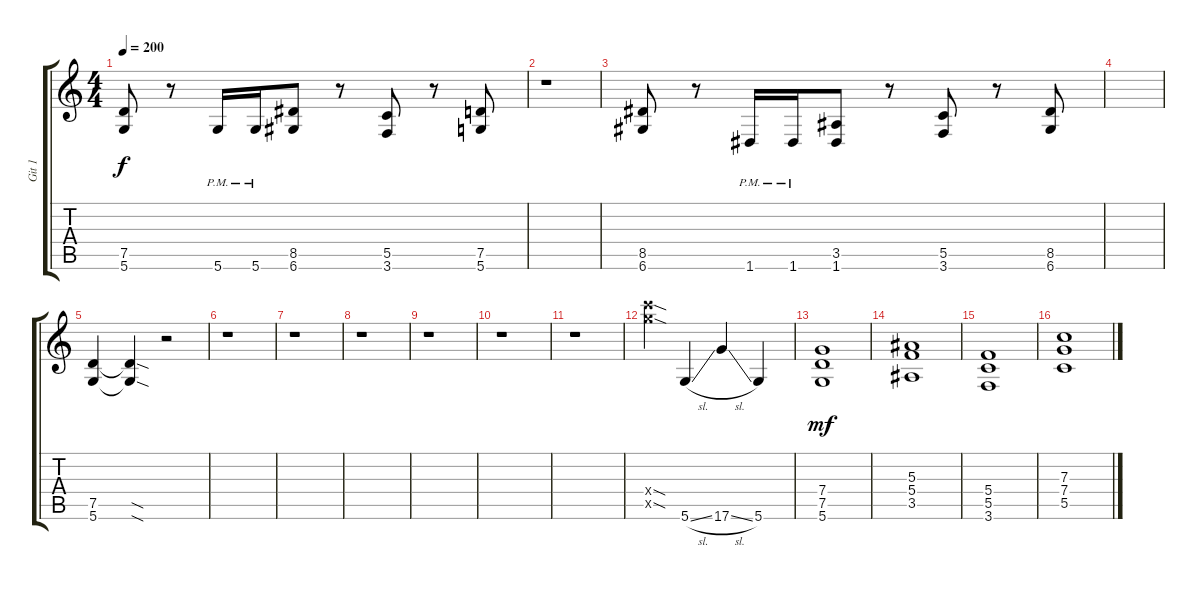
\track ("Git 1" "Git 1") {instrument overdrivenguitar}
\staff {score tabs}
\tuning (D4 A3 F3 C3 G2 D2) {hide}
\ts (4 4)
\tempo 200
\clef g2
\ks c
(7.5 5.6).8{dy f} r.8 5.6{pm}.16 5.6{pm}.16 (8.5 6.6).8 r.8 (5.5 3.6).8 r.8 (7.5 5.6).8 |
r.1 |
(8.5 6.6).8 r.8 1.6{pm}.16 1.6{pm}.16 (3.5 1.6).8 r.8 (5.5 3.6).8 r.8 (8.5 6.6).8 |
|
(7.5 5.6).4 (7.5{sod t} 5.6{sod t}).4 r.2 |
r.1 |
r.1 |
r.1 |
r.1 |
r.1 |
r.1 |
(24.4{sod x} 24.5{sod x}).4 5.6{sl}.4 17.6{sl}.4 5.6.4 |
(7.4 7.5 5.6).1{dy mf} |
(5.3 5.4 3.5).1 |
(5.4 5.5 3.6).1 |
(7.3 7.4 5.5).1
